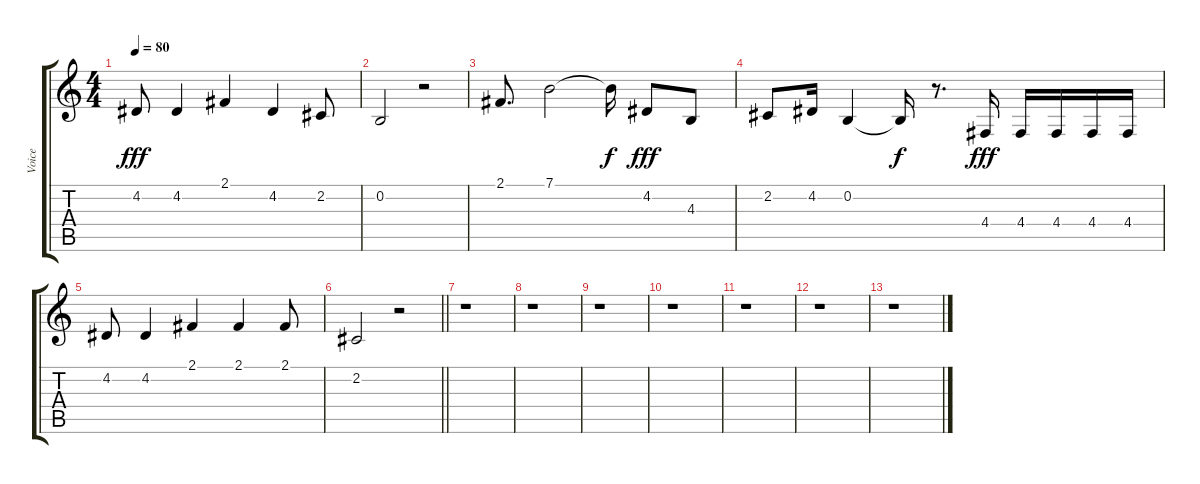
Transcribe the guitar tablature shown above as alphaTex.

\track ("Voice" "Voice") {instrument sopranosax}
\staff {score tabs}
\tuning (E4 B3 G3 D3 A2 E2) {hide}
\ts (4 4)
\tempo 80
\clef g2
\ks c
4.2.8{dy fff} 4.2.4 2.1.4 4.2.4 2.2.8 |
0.2.2 r.2 |
2.1.8{d} 7.1.2 7.1{t}.16{dy f} 4.2.8{dy fff} 4.3.8 |
2.2.8 4.2.16 0.2.4 0.2{t}.16{dy f} r.8{d} 4.4.16{dy fff} 4.4.16 4.4.16 4.4.16 4.4.16 |
4.2.8 4.2.4 2.1.4 2.1.4 2.1.8 |
\barLineRight lightlight
2.2.2 r.2 |
r.1 |
r.1 |
r.1 |
r.1 |
r.1 |
r.1 |
r.1
